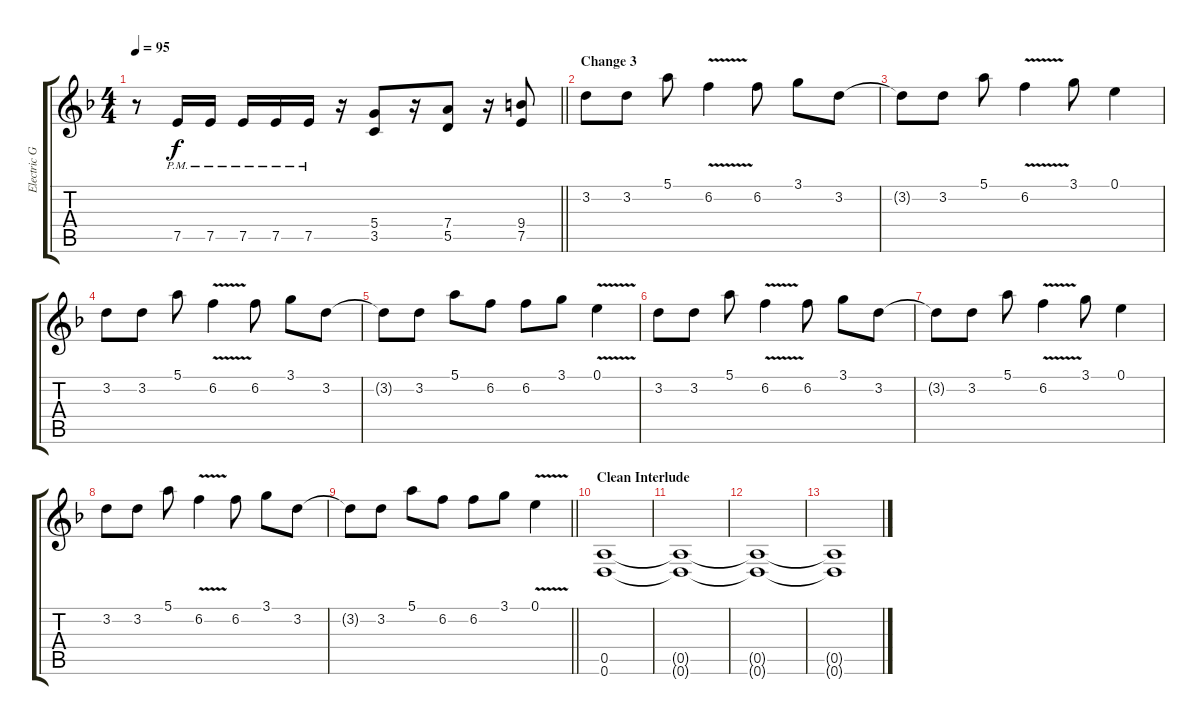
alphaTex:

\track ("Electric Guitar (Richie Faulkner)" "Electric G") {instrument distortionguitar}
\staff {score tabs}
\tuning (E4 B3 G3 D3 A2 D2) {hide}
\ts (4 4)
\tempo 95
\clef g2
\barLineRight lightlight
\ks dminor
r.8{dy f} 7.5{pm}.16 7.5{pm}.16 7.5{pm}.16 7.5{pm}.16 7.5{pm}.16 r.16 (5.4 3.5).8 r.16 (7.4 5.5).8 r.16 (9.4 7.5).8 |
\section ("" "Change 3")
3.2.8 3.2.8 5.1.8 6.2{v}.4 6.2.8 3.1.8 3.2.8 |
3.2{t}.8 3.2.8 5.1.8 6.2{v}.4 3.1.8 0.1.4 |
3.2.8 3.2.8 5.1.8 6.2{v}.4 6.2.8 3.1.8 3.2.8 |
3.2{t}.8 3.2.8 5.1.8 6.2.8 6.2.8 3.1.8 0.1{v}.4 |
3.2.8 3.2.8 5.1.8 6.2{v}.4 6.2.8 3.1.8 3.2.8 |
3.2{t}.8 3.2.8 5.1.8 6.2{v}.4 3.1.8 0.1.4 |
3.2.8 3.2.8 5.1.8 6.2{v}.4 6.2.8 3.1.8 3.2.8 |
\barLineRight lightlight
3.2{t}.8 3.2.8 5.1.8 6.2.8 6.2.8 3.1.8 0.1{v}.4 |
\section ("" "Clean Interlude")
(0.5 0.6).1{volume 0} |
(0.5{t} 0.6{t}).1 |
(0.5{t} 0.6{t}).1 |
(0.5{t} 0.6{t}).1
